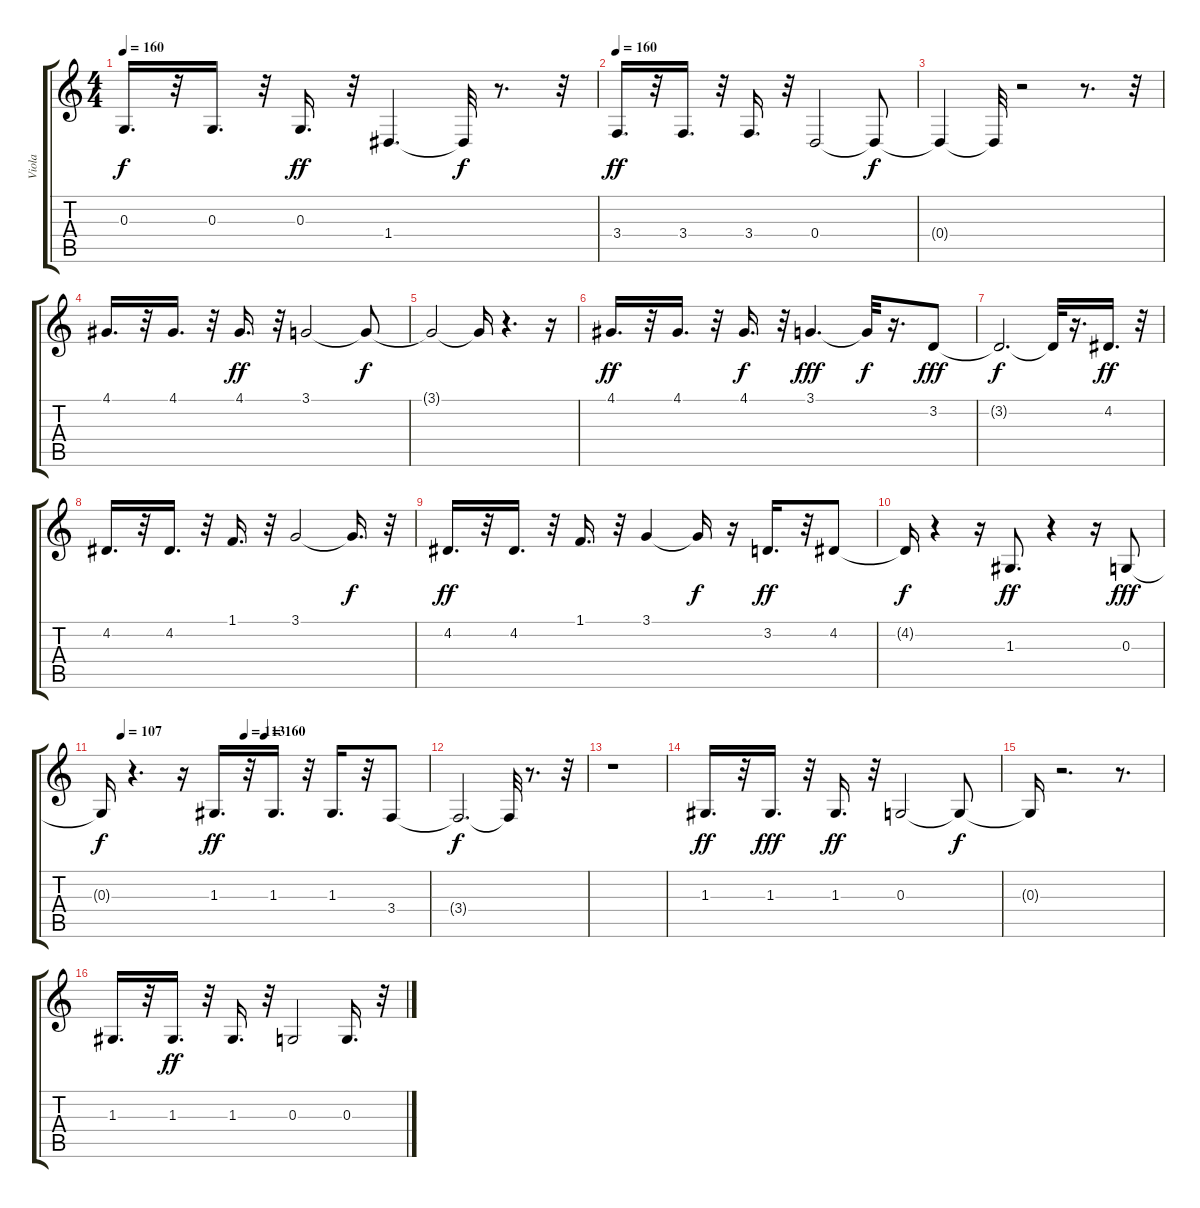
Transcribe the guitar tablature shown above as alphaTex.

\track ("Viola" "Viola") {instrument viola}
\staff {score tabs}
\tuning (E4 B3 G3 D3 A2 E2) {hide}
\ts (4 4)
\tempo 160
\clef g2
\ks c
0.3.16{d dy f instrument viola} r.32 0.3.16{d} r.32 0.3.16{d dy ff} r.32 1.4.4{d} 1.4{t}.32{dy f} r.8{d} r.32 |
\tempo 160
3.4.16{d dy ff} r.32 3.4.16{d} r.32 3.4.16{d} r.32 0.4.2 0.4{t}.8{dy f} |
0.4{t}.4 0.4{t}.32 r.2 r.8{d} r.32 |
4.1.16{d} r.32 4.1.16{d} r.32 4.1.16{d dy ff} r.32 3.1.2 3.1{t}.8{dy f} |
3.1{t}.2 3.1{t}.16 r.4{d} r.16 |
4.1.16{d dy ff} r.32 4.1.16{d} r.32 4.1.16{d dy f} r.32 3.1.4{d dy fff} 3.1{t}.32{dy f} r.16{d} 3.2.8{dy fff} |
3.2{t}.2{d dy f} 3.2{t}.32 r.16{d} 4.2.16{d dy ff} r.32 |
4.2.16{d} r.32 4.2.16{d} r.32 1.1.16{d} r.32 3.1.2 3.1{t}.16{d dy f} r.32 |
4.2.16{d dy ff} r.32 4.2.16{d} r.32 1.1.16{d} r.32 3.1.4 3.1{t}.16{dy f} r.16 3.2.16{d dy ff} r.32 4.2.8 |
4.2{t}.16{dy f} r.4 r.16 1.3.8{d dy ff} r.4 r.16 0.3.8{dy fff} |
\tempo (107 0.0625)
\tempo (113 0.4375)
\tempo (160 0.5)
0.3{t}.16{dy f} r.4{d} r.16 1.3.16{d dy ff} r.32 1.3.16{d} r.32 1.3.16{d} r.32 3.4.8 |
3.4{t}.2{d dy f} 3.4{t}.32 r.8{d} r.32 |
r.1 |
1.3.16{d dy ff} r.32 1.3.16{d dy fff} r.32 1.3.16{d dy ff} r.32 0.3.2 0.3{t}.8{dy f} |
0.3{t}.16 r.2{d} r.8{d} |
1.3.16{d} r.32 1.3.16{d dy ff} r.32 1.3.16{d} r.32 0.3.2 0.3.16{d} r.32
